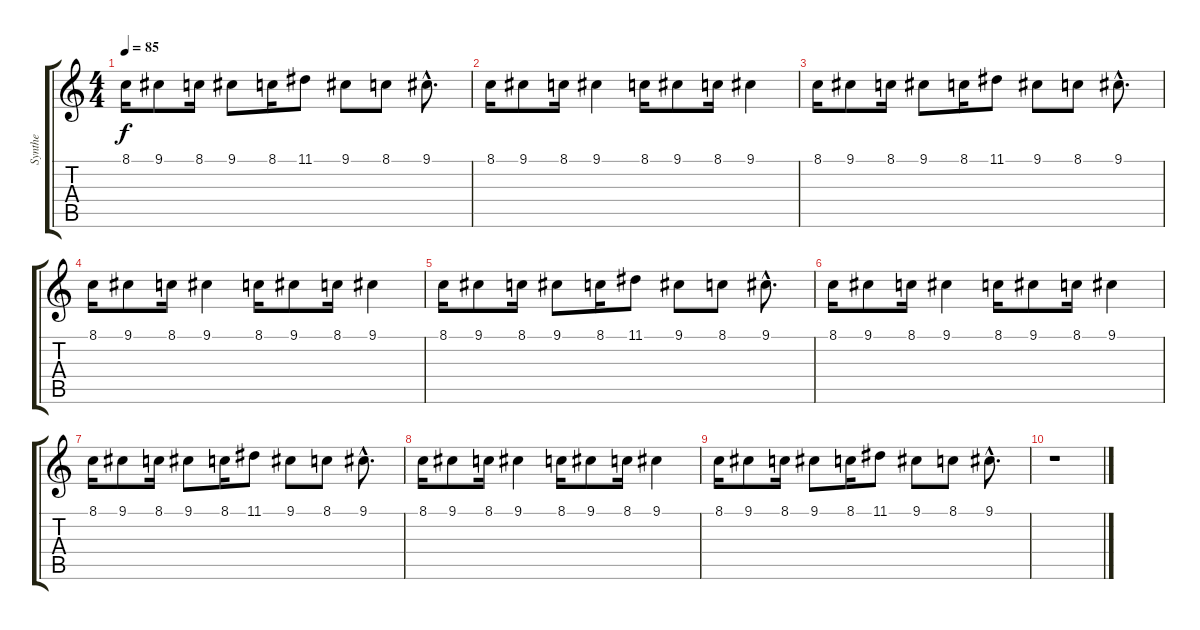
\track ("Synthe" "Synthe") {instrument synthstrings1}
\staff {score tabs}
\tuning (E4 B3 G3 D3 A2 E2) {hide}
\ts (4 4)
\tempo 85
\clef g2
\ks c
8.1.16{dy f} 9.1.8 8.1.16 9.1.8 8.1.16 11.1.8 9.1.8 8.1.8 9.1{hac}.8{d} |
8.1.16 9.1.8 8.1.16 9.1.4 8.1.16 9.1.8 8.1.16 9.1.4 |
8.1.16 9.1.8 8.1.16 9.1.8 8.1.16 11.1.8 9.1.8 8.1.8 9.1{hac}.8{d} |
8.1.16 9.1.8 8.1.16 9.1.4 8.1.16 9.1.8 8.1.16 9.1.4 |
8.1.16 9.1.8 8.1.16 9.1.8 8.1.16 11.1.8 9.1.8 8.1.8 9.1{hac}.8{d} |
8.1.16 9.1.8 8.1.16 9.1.4 8.1.16 9.1.8 8.1.16 9.1.4 |
8.1.16 9.1.8 8.1.16 9.1.8 8.1.16 11.1.8 9.1.8 8.1.8 9.1{hac}.8{d} |
8.1.16 9.1.8 8.1.16 9.1.4 8.1.16 9.1.8 8.1.16 9.1.4 |
8.1.16 9.1.8 8.1.16 9.1.8 8.1.16 11.1.8 9.1.8 8.1.8 9.1{hac}.8{d} |
r.1
